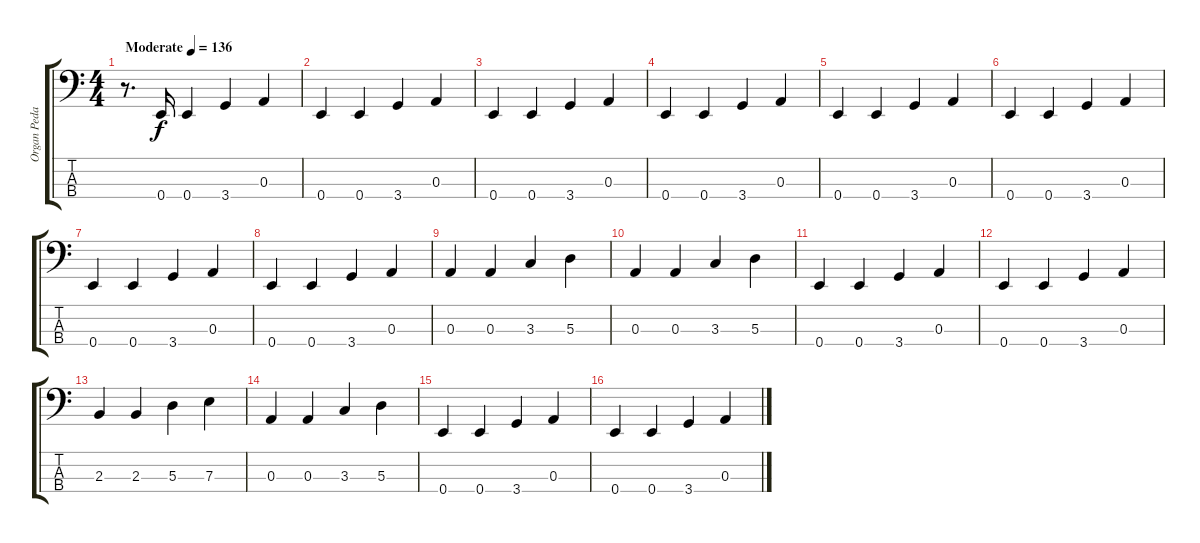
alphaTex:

\track ("Organ Pedal" "Organ Peda") {instrument acousticbass}
\staff {score tabs}
\tuning (G2 D2 A1 E1) {hide}
\ts (4 4)
\tempo (136 "Moderate")
\clef f4
\ks c
r.8{d dy f instrument acousticbass} 0.4.16 0.4.4 3.4.4 0.3.4 |
0.4.4 0.4.4 3.4.4 0.3.4 |
0.4.4 0.4.4 3.4.4 0.3.4 |
0.4.4 0.4.4 3.4.4 0.3.4 |
0.4.4 0.4.4 3.4.4 0.3.4 |
0.4.4 0.4.4 3.4.4 0.3.4 |
0.4.4 0.4.4 3.4.4 0.3.4 |
0.4.4 0.4.4 3.4.4 0.3.4 |
0.3.4 0.3.4 3.3.4 5.3.4 |
0.3.4 0.3.4 3.3.4 5.3.4 |
0.4.4 0.4.4 3.4.4 0.3.4 |
0.4.4 0.4.4 3.4.4 0.3.4 |
2.3.4 2.3.4 5.3.4 7.3.4 |
0.3.4 0.3.4 3.3.4 5.3.4 |
0.4.4 0.4.4 3.4.4 0.3.4 |
0.4.4 0.4.4 3.4.4 0.3.4
